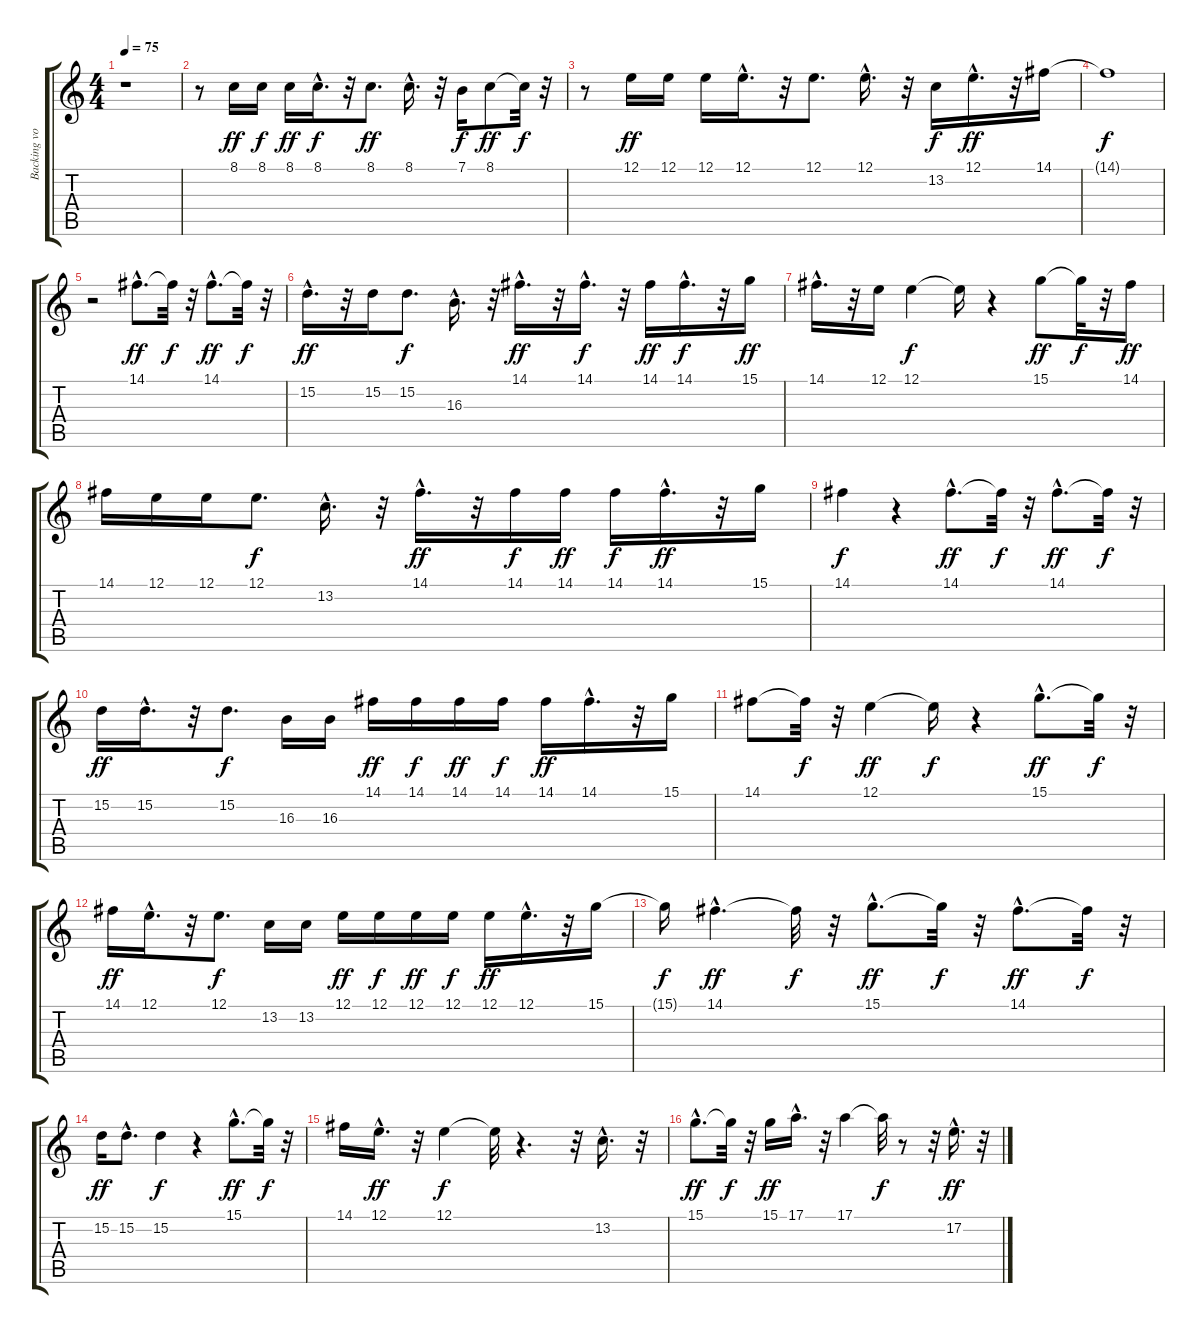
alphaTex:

\track ("Backing vocal" "Backing vo") {instrument flute}
\staff {score tabs}
\tuning (E4 B3 G3 D3 A2 E2) {hide}
\ts (4 4)
\tempo 75
\clef g2
\ks c
r.1{dy f} |
r.8 8.1.16{dy ff} 8.1.16{dy f} 8.1.16{dy ff} 8.1{hac}.16{d dy f} r.32 8.1.8{d dy ff} 8.1{hac}.16{d} r.32 7.1.16{dy f} 8.1.8{dy ff} 8.1{t}.32{dy f} r.32 |
r.8 12.1.16{dy ff} 12.1.16 12.1.16 12.1{hac}.16{d} r.32 12.1.8{d} 12.1{hac}.16{d} r.32 13.2.16{dy f} 12.1{hac}.16{d dy ff} r.32 14.1.16 |
14.1{t}.1{dy f} |
r.2 14.1{hac}.8{d dy ff} 14.1{t}.32{dy f} r.32 14.1{hac}.8{d dy ff} 14.1{t}.32{dy f} r.32 |
15.2{hac}.16{d dy ff} r.32 15.2.16 15.2.8{d dy f} 16.3{hac}.16{d} r.32 14.1{hac}.16{d dy ff} r.32 14.1{hac}.16{d dy f} r.32 14.1.16{dy ff} 14.1{hac}.16{d dy f} r.32 15.1.16{dy ff} |
14.1{hac}.16{d} r.32 12.1.16 12.1.4{dy f} 12.1{t}.16 r.4 15.1.8{dy ff} 15.1{t}.32{dy f} r.32 14.1.16{dy ff} |
14.1.16 12.1.16 12.1.16 12.1.8{d dy f} 13.2{hac}.16{d} r.32 14.1{hac}.16{d dy ff} r.32 14.1.16{dy f} 14.1.16{dy ff} 14.1.16{dy f} 14.1{hac}.16{d dy ff} r.32 15.1.16 |
14.1.4{dy f} r.4 14.1{hac}.8{d dy ff} 14.1{t}.32{dy f} r.32 14.1{hac}.8{d dy ff} 14.1{t}.32{dy f} r.32 |
15.2.16{dy ff} 15.2{hac}.16{d} r.32 15.2.8{d dy f} 16.3.16 16.3.16 14.1.16{dy ff} 14.1.16{dy f} 14.1.16{dy ff} 14.1.16{dy f} 14.1.16{dy ff} 14.1{hac}.16{d} r.32 15.1.16 |
14.1.8 14.1{t}.32{dy f} r.32 12.1.4{dy ff} 12.1{t}.16{dy f} r.4 15.1{hac}.8{d dy ff} 15.1{t}.32{dy f} r.32 |
14.1.16{dy ff} 12.1{hac}.16{d} r.32 12.1.8{d dy f} 13.2.16 13.2.16 12.1.16{dy ff} 12.1.16{dy f} 12.1.16{dy ff} 12.1.16{dy f} 12.1.16{dy ff} 12.1{hac}.16{d} r.32 15.1.16 |
15.1{t}.16{dy f} 14.1{hac}.4{d dy ff} 14.1{t}.32{dy f} r.32 15.1{hac}.8{d dy ff} 15.1{t}.32{dy f} r.32 14.1{hac}.8{d dy ff} 14.1{t}.32{dy f} r.32 |
15.2.16{dy ff} 15.2{hac}.8{d} 15.2.4{dy f} r.4 15.1{hac}.8{d dy ff} 15.1{t}.32{dy f} r.32 |
14.1.16 12.1{hac}.16{d dy ff} r.32 12.1.4{dy f} 12.1{t}.32 r.4{d} r.32 13.2{hac}.16{d} r.32 |
15.1{hac}.8{d dy ff} 15.1{t}.32{dy f} r.32 15.1.16{dy ff} 17.1{hac}.16{d} r.32 17.1.4 17.1{t}.32{dy f} r.8 r.32 17.2{hac}.16{d dy ff} r.32
